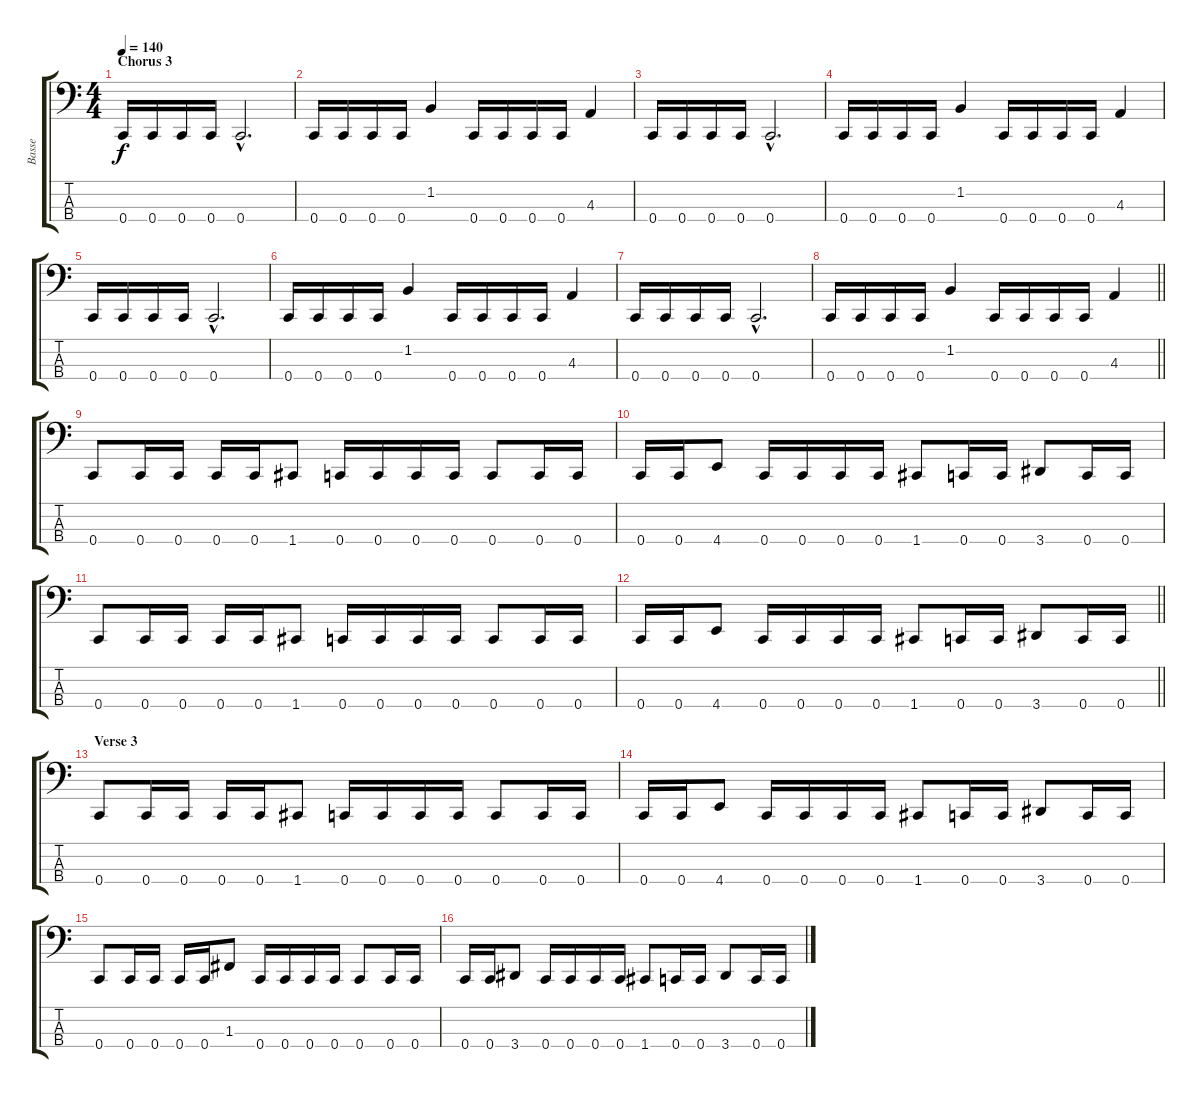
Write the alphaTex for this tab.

\track ("Basse" "Basse") {instrument electricbasspick}
\staff {score tabs}
\tuning (Eb2 Bb1 F1 C1) {hide}
\ts (4 4)
\section ("" "Chorus 3")
\tempo 140
\clef f4
\ks c
0.4.16{dy f} 0.4.16 0.4.16 0.4.16 0.4{hac}.2{d} |
0.4.16 0.4.16 0.4.16 0.4.16 1.2.4 0.4.16 0.4.16 0.4.16 0.4.16 4.3.4 |
0.4.16 0.4.16 0.4.16 0.4.16 0.4{hac}.2{d} |
0.4.16 0.4.16 0.4.16 0.4.16 1.2.4 0.4.16 0.4.16 0.4.16 0.4.16 4.3.4 |
0.4.16 0.4.16 0.4.16 0.4.16 0.4{hac}.2{d} |
0.4.16 0.4.16 0.4.16 0.4.16 1.2.4 0.4.16 0.4.16 0.4.16 0.4.16 4.3.4 |
0.4.16 0.4.16 0.4.16 0.4.16 0.4{hac}.2{d} |
\barLineRight lightlight
0.4.16 0.4.16 0.4.16 0.4.16 1.2.4 0.4.16 0.4.16 0.4.16 0.4.16 4.3.4 |
0.4.8 0.4.16 0.4.16 0.4.16 0.4.16 1.4.8 0.4.16 0.4.16 0.4.16 0.4.16 0.4.8 0.4.16 0.4.16 |
0.4.16 0.4.16 4.4.8 0.4.16 0.4.16 0.4.16 0.4.16 1.4.8 0.4.16 0.4.16 3.4.8 0.4.16 0.4.16 |
0.4.8 0.4.16 0.4.16 0.4.16 0.4.16 1.4.8 0.4.16 0.4.16 0.4.16 0.4.16 0.4.8 0.4.16 0.4.16 |
\barLineRight lightlight
0.4.16 0.4.16 4.4.8 0.4.16 0.4.16 0.4.16 0.4.16 1.4.8 0.4.16 0.4.16 3.4.8 0.4.16 0.4.16 |
\section ("" "Verse 3")
0.4.8 0.4.16 0.4.16 0.4.16 0.4.16 1.4.8 0.4.16 0.4.16 0.4.16 0.4.16 0.4.8 0.4.16 0.4.16 |
0.4.16 0.4.16 4.4.8 0.4.16 0.4.16 0.4.16 0.4.16 1.4.8 0.4.16 0.4.16 3.4.8 0.4.16 0.4.16 |
0.4.8 0.4.16 0.4.16 0.4.16 0.4.16 1.3.8 0.4.16 0.4.16 0.4.16 0.4.16 0.4.8 0.4.16 0.4.16 |
0.4.16 0.4.16 3.4.8 0.4.16 0.4.16 0.4.16 0.4.16 1.4.8 0.4.16 0.4.16 3.4.8 0.4.16 0.4.16
